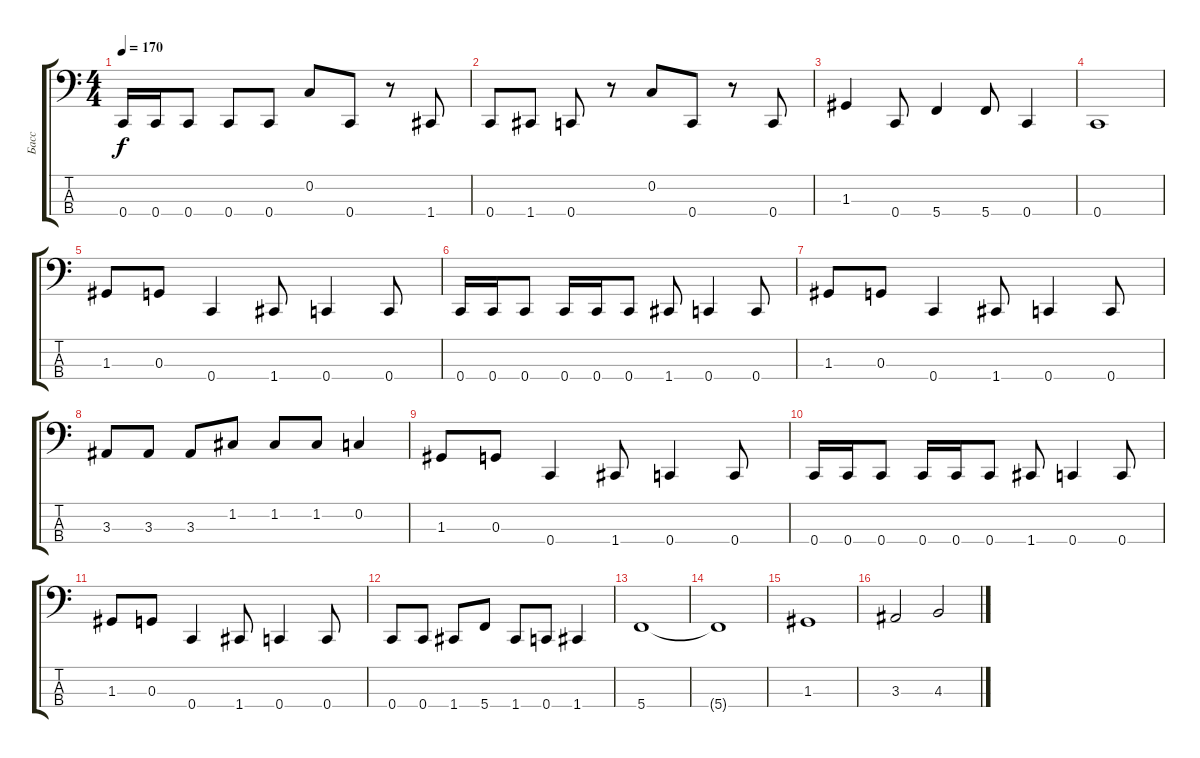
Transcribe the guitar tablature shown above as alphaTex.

\track ("Басс" "Басс") {instrument electricbassfinger}
\staff {score tabs}
\tuning (F2 C2 G1 C1) {hide}
\ts (4 4)
\tempo 170
\clef f4
\ks c
0.4.16{dy f} 0.4.16 0.4.8 0.4.8 0.4.8 0.2.8 0.4.8 r.8 1.4.8 |
0.4.8 1.4.8 0.4.8 r.8 0.2.8 0.4.8 r.8 0.4.8 |
1.3.4 0.4.8 5.4.4 5.4.8 0.4.4 |
0.4.1 |
1.3.8 0.3.8 0.4.4 1.4.8 0.4.4 0.4.8 |
0.4.16 0.4.16 0.4.8 0.4.16 0.4.16 0.4.8 1.4.8 0.4.4 0.4.8 |
1.3.8 0.3.8 0.4.4 1.4.8 0.4.4 0.4.8 |
3.3.8 3.3.8 3.3.8 1.2.8 1.2.8 1.2.8 0.2.4 |
1.3.8 0.3.8 0.4.4 1.4.8 0.4.4 0.4.8 |
0.4.16 0.4.16 0.4.8 0.4.16 0.4.16 0.4.8 1.4.8 0.4.4 0.4.8 |
1.3.8 0.3.8 0.4.4 1.4.8 0.4.4 0.4.8 |
0.4.8 0.4.8 1.4.8 5.4.8 1.4.8 0.4.8 1.4.4 |
5.4.1 |
5.4{t}.1 |
1.3.1 |
3.3.2 4.3.2
